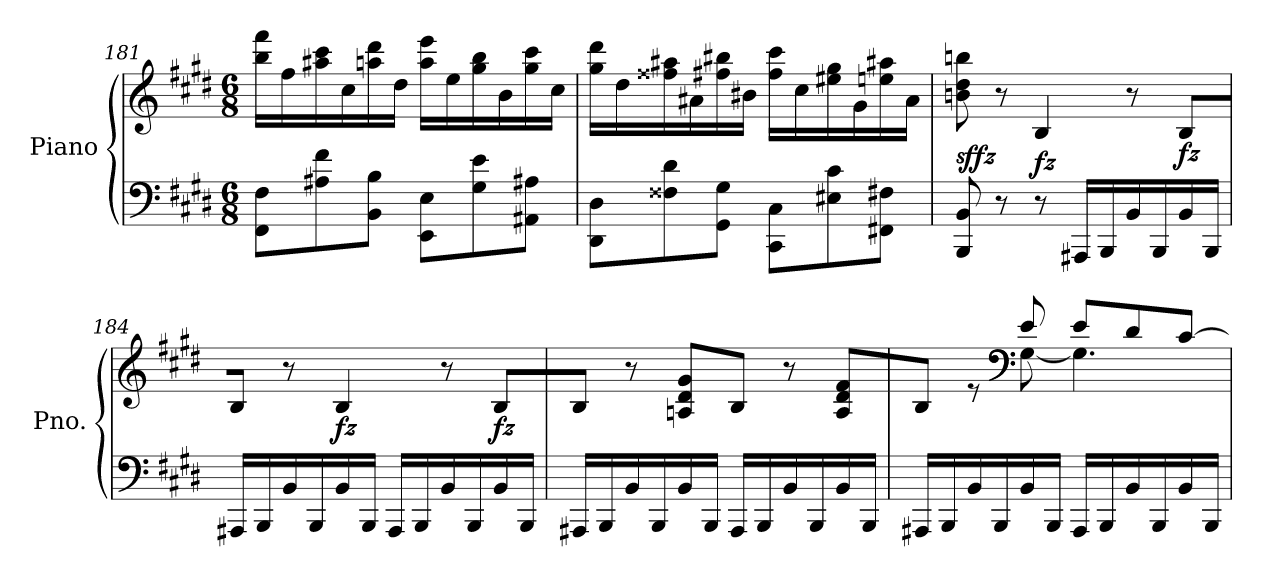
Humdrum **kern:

**kern	**kern	**dynam
*part1	*part1	*part1
*staff2	*staff1	*staff1/2
*I"Piano	*	*
*I'Pno.	*	*
*clefF4	*clefG2	*
*k[f#c#g#d#]	*k[f#c#g#d#]	*
*M6/8	*M6/8	*
=181	=181	=181
8FF#\ 8F#\L	16bb\ 16fff#\LL	.
.	16ff#\	.
8A#X\ 8f#\	16aa#X\ 16ccc#\	.
.	16cc#\	.
8BB\ 8B\J	16aan\ 16ddd#\	.
.	16dd#\JJ	.
8EE\ 8E\L	16aa\ 16eee\LL	.
.	16ee\	.
8G#\ 8e\	16gg#\ 16bb\	.
.	16b\	.
8AA#X\ 8A#X\J	16gg#\ 16ccc#\	.
.	16cc#\JJ	.
=182	=182	=182
8DD#\ 8D#\L	16gg#\ 16ddd#\LL	.
.	16dd#\	.
8F##X\ 8d#\	16ff##X\ 16aa#X\	.
.	16a#X\	.
8GG#\ 8G#\J	16ff#X\ 16bb#X\	.
.	16b#X\JJ	.
8CC#\ 8C#\L	16ff#\ 16ccc#\LL	.
.	16cc#\	.
8E#X\ 8c#\	16ee#X\ 16gg#\	.
.	16g#\	.
8FF#X\ 8F#X\J	16een\ 16aa#X\	.
.	16a#\JJ	.
!!LO:LB:g=z
=183	=183	=183
!	!	!LO:DY:a=2
8BBB/ 8BB/	8bn\ 8dd#\ 8bbn\	sffz
8r	8r	.
!	!	!LO:DY:a=2
8r	4B/	fz
16AAA#X/LL	.	.
16BBB/	.	.
16BB/	8r	.
16BBB/	.	.
!	!	!LO:DY:b
16BB/	8B/L	fz
16BBB/JJ	.	.
=184	=184	=184
16AAA#X/LL	8B/J	.
16BBB/	.	.
16BB/	8r	.
16BBB/	.	.
!	!	!LO:DY:b
16BB/	4B/	fz
16BBB/JJ	.	.
16AAA#/LL	.	.
16BBB/	.	.
16BB/	8r	.
16BBB/	.	.
!	!	!LO:DY:b
16BB/	8B/L	fz
16BBB/JJ	.	.
=185	=185	=185
16AAA#X/LL	8B/J	.
16BBB/	.	.
16BB/	8r	.
16BBB/	.	.
16BB/	8An/ 8d#/ 8g#/L	.
16BBB/JJ	.	.
16AAA#/LL	8B/J	.
16BBB/	.	.
16BB/	8r	.
16BBB/	.	.
16BB/	8A/ 8d#/ 8f#/L	.
16BBB/JJ	.	.
=186	=186	=186
*	*^	*
16AAA#X/LL	8B/J	4rddyy	.
16BBB/	.	.	.
16BB/	8re	.	.
16BBB/	.	.	.
*	*clefF4	*	*
16BB/	8e/	[8G#\	.
16BBB/JJ	.	.	.
16AAA#/LL	8e/L	4.G#\]	.
16BBB/	.	.	.
16BB/	8d#/	.	.
16BBB/	.	.	.
16BB/	[8c#/J	.	.
16BBB/JJ	.	.	.
*	*v	*v	*
=	=	=
*-	*-	*-
